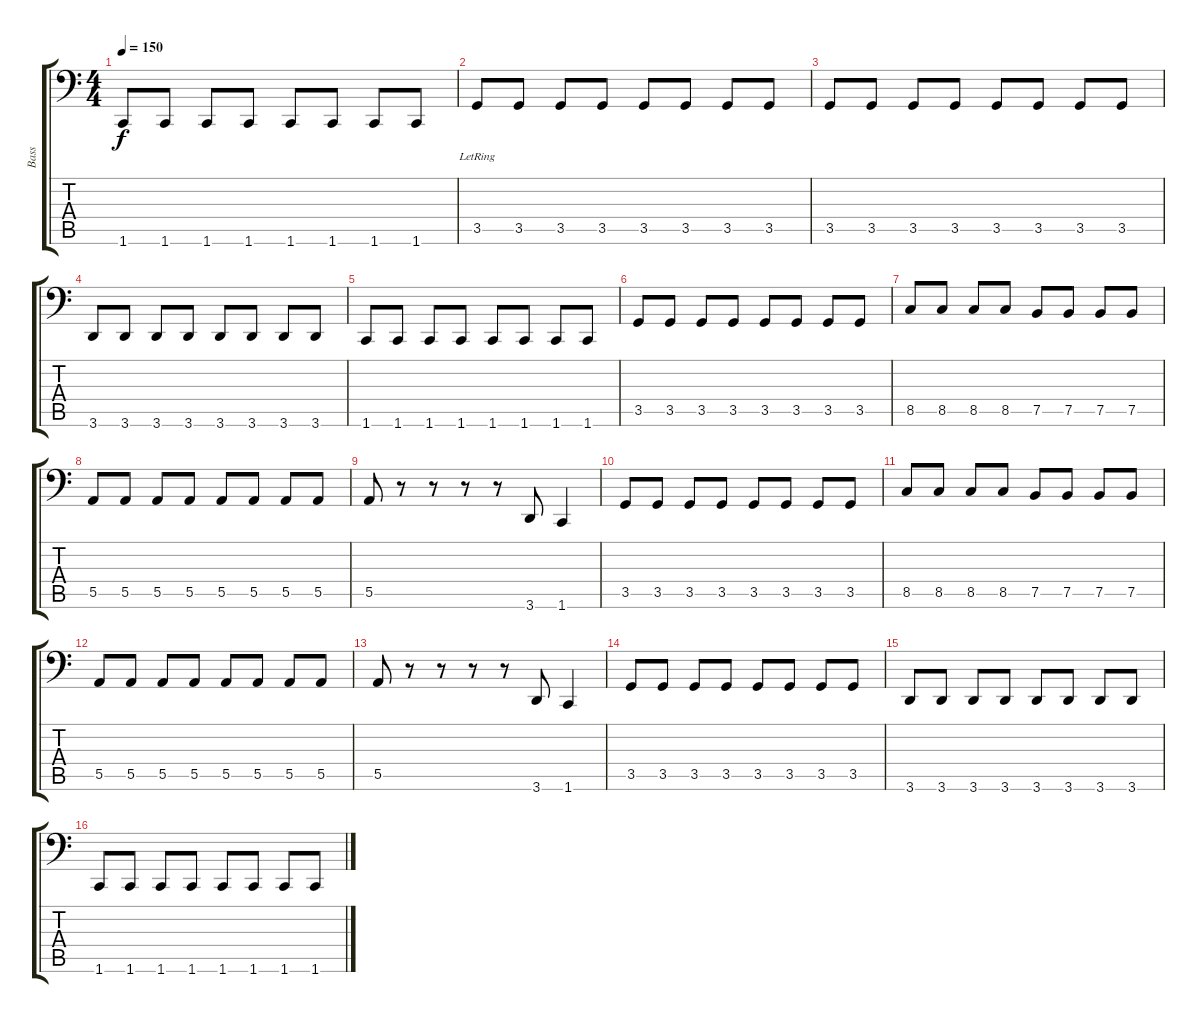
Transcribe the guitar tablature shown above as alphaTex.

\track ("Bass" "Bass") {instrument electricbasspick}
\staff {score tabs}
\tuning (C3 G2 D2 A1 E1 B0) {hide}
\ts (4 4)
\tempo 150
\clef f4
\ks c
1.6.8{dy f} 1.6.8 1.6.8 1.6.8 1.6.8 1.6.8 1.6.8 1.6.8 |
3.5{lr}.8 3.5.8 3.5.8 3.5.8 3.5.8 3.5.8 3.5.8 3.5.8 |
3.5.8 3.5.8 3.5.8 3.5.8 3.5.8 3.5.8 3.5.8 3.5.8 |
3.6.8 3.6.8 3.6.8 3.6.8 3.6.8 3.6.8 3.6.8 3.6.8 |
1.6.8 1.6.8 1.6.8 1.6.8 1.6.8 1.6.8 1.6.8 1.6.8 |
3.5.8 3.5.8 3.5.8 3.5.8 3.5.8 3.5.8 3.5.8 3.5.8 |
8.5.8 8.5.8 8.5.8 8.5.8 7.5.8 7.5.8 7.5.8 7.5.8 |
5.5.8 5.5.8 5.5.8 5.5.8 5.5.8 5.5.8 5.5.8 5.5.8 |
5.5.8 r.8 r.8 r.8 r.8 3.6.8 1.6.4 |
3.5.8 3.5.8 3.5.8 3.5.8 3.5.8 3.5.8 3.5.8 3.5.8 |
8.5.8 8.5.8 8.5.8 8.5.8 7.5.8 7.5.8 7.5.8 7.5.8 |
5.5.8 5.5.8 5.5.8 5.5.8 5.5.8 5.5.8 5.5.8 5.5.8 |
5.5.8 r.8 r.8 r.8 r.8 3.6.8 1.6.4 |
3.5.8 3.5.8 3.5.8 3.5.8 3.5.8 3.5.8 3.5.8 3.5.8 |
3.6.8 3.6.8 3.6.8 3.6.8 3.6.8 3.6.8 3.6.8 3.6.8 |
1.6.8 1.6.8 1.6.8 1.6.8 1.6.8 1.6.8 1.6.8 1.6.8
